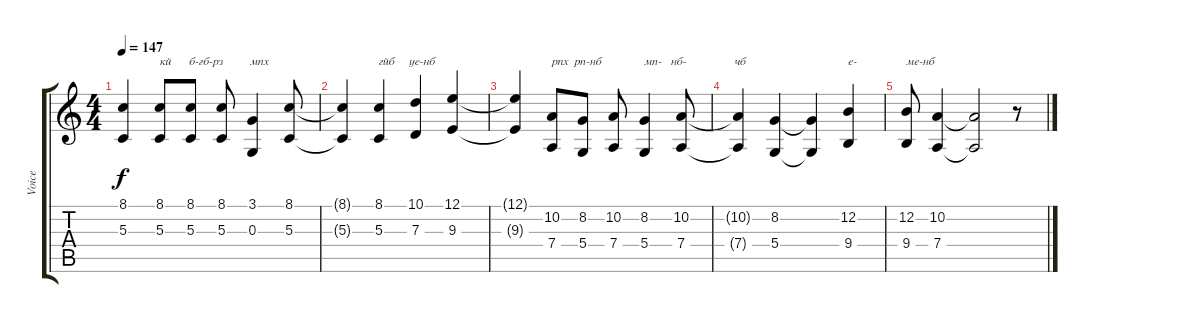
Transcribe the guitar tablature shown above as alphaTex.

\track ("Voice" "Voice") {instrument tuba}
\staff {score tabs}
\tuning (E4 B3 G3 D3 A2 E2) {hide}
\ts (4 4)
\tempo 147
\clef g2
\ks c
(8.1{t} 5.3{t}).4{dy f} (8.1 5.3).8{txt "кй      б-гб-рз         мпх "} (8.1 5.3).8 (8.1 5.3).8 (3.1 0.3).4 (8.1 5.3).8 |
(8.1{t} 5.3{t}).4 (8.1 5.3).4{txt "гйб     уе-нб"} (10.1 7.3).4 (12.1 9.3).4 |
(12.1{t} 9.3{t}).4 (10.2 7.4).8{txt "рпх  рп-нб"} (8.2 5.4).8 (10.2 7.4).8 (8.2 5.4).4{txt "мп-   нб-                чб"} (10.2 7.4).8 |
(10.2{t} 7.4{t}).4 (8.2 5.4).4 (8.2{t} 5.4{t}).4 (12.2 9.4).4{txt "е-"} |
(12.2 9.4).8{txt "ме-нб"} (10.2 7.4).4 (10.2{t} 7.4{t}).2 r.8
